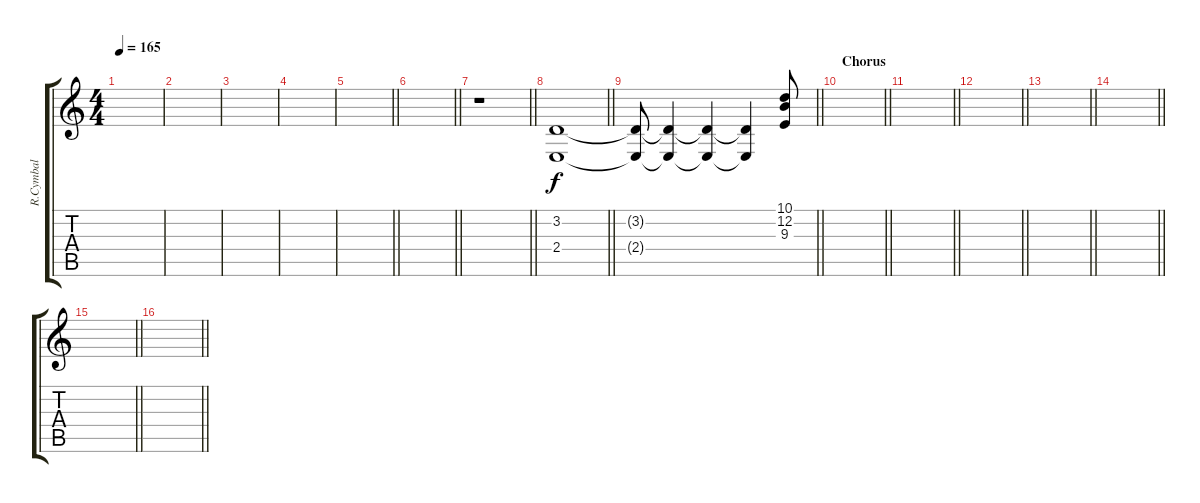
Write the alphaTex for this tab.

\track ("R.Cymbal" "R.Cymbal") {instrument reversecymbal}
\staff {score tabs}
\tuning (E4 B3 G3 D3 A2 E2) {hide}
\ts (4 4)
\tempo 165
\clef g2
\ks c
|
|
|
|
\barLineRight lightlight
|
\barLineRight lightlight
|
\barLineRight lightlight
r.1{volume 1} |
\barLineRight lightlight
(3.2 2.4).1{volume 12} |
\barLineRight lightlight
(3.2{t} 2.4{t}).8 (3.2{t} 2.4{t}).4 (3.2{t} 2.4{t}).4 (3.2{t} 2.4{t}).4 (10.1 12.2 9.3).8{volume 16 instrument reversecymbal} |
\section ("" "Chorus")
\barLineRight lightlight
|
\barLineRight lightlight
|
\barLineRight lightlight
|
\barLineRight lightlight
|
\barLineRight lightlight
|
\barLineRight lightlight
|
\barLineRight lightlight
